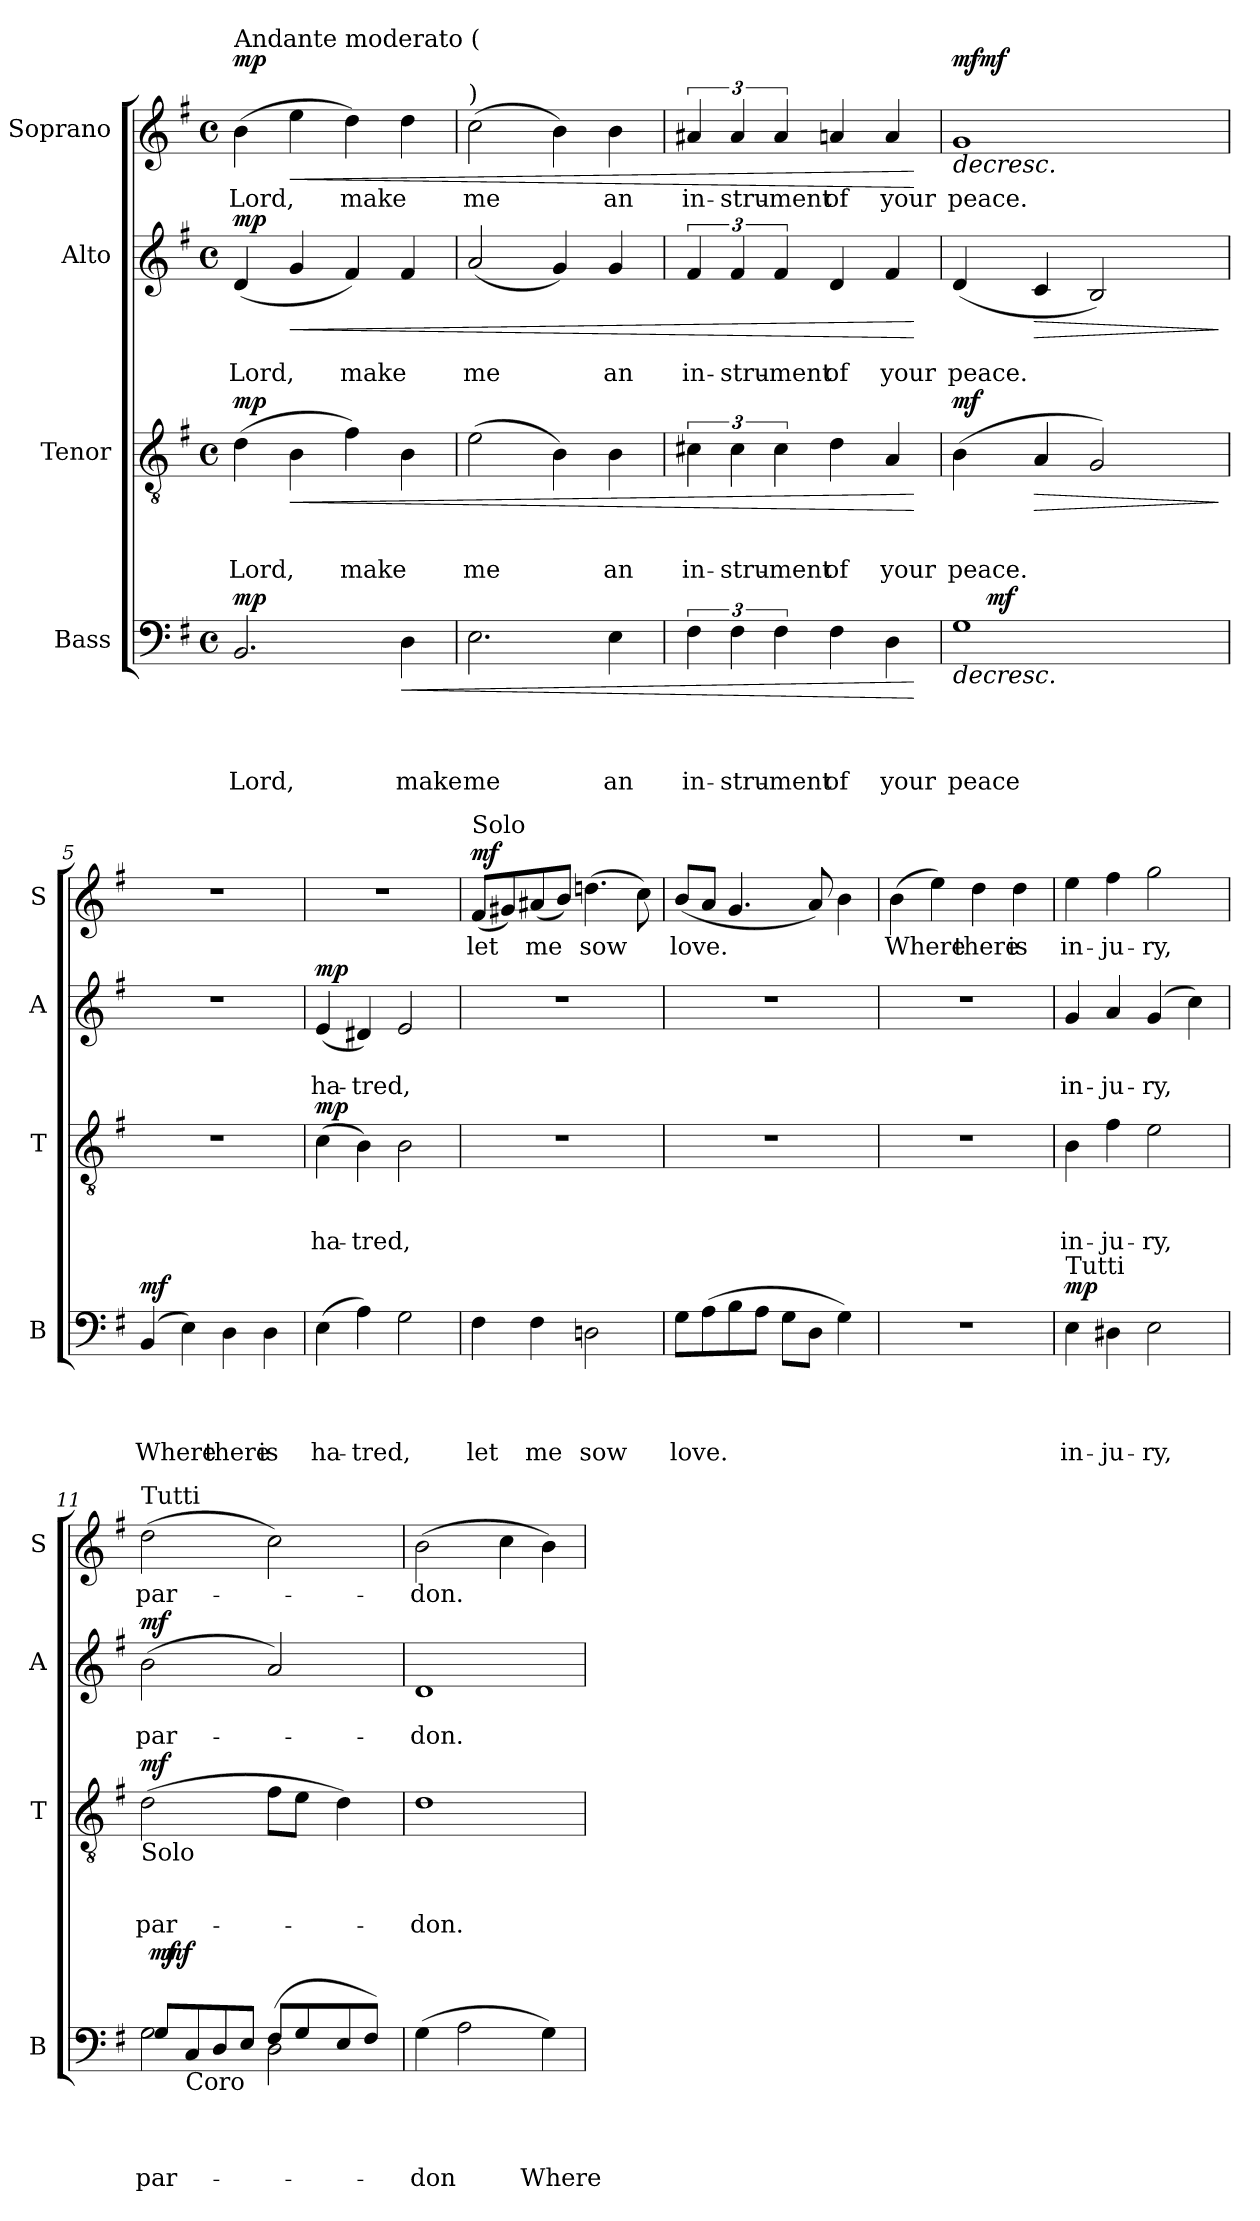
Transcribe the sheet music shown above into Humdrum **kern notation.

**kern	**text	**text	**text	**text	**dynam	**kern	**text	**text	**text	**dynam	**kern	**text	**text	**dynam	**kern	**text	**dynam
*part4	*part4	*part4	*part4	*part4	*part4	*part3	*part3	*part3	*part3	*part3	*part2	*part2	*part2	*part2	*part1	*part1	*part1
*staff4	*staff4	*staff4	*staff4	*staff4	*staff4	*staff3	*staff3	*staff3	*staff3	*staff3	*staff2	*staff2	*staff2	*staff2	*staff1	*staff1	*staff1
*I"Bass	*	*	*	*	*	*I"Tenor	*	*	*	*	*I"Alto	*	*	*	*I"Soprano	*	*
*I'B	*	*	*	*	*	*I'T	*	*	*	*	*I'A	*	*	*	*I'S	*	*
*clefF4	*	*	*	*	*	*clefGv2	*	*	*	*	*clefG2	*	*	*	*clefG2	*	*
*k[f#]	*	*	*	*	*	*k[f#]	*	*	*	*	*k[f#]	*	*	*	*k[f#]	*	*
*G:	*	*	*	*	*	*G:	*	*	*	*	*G:	*	*	*	*G:	*	*
*M4/4	*	*	*	*	*	*M4/4	*	*	*	*	*M4/4	*	*	*	*M4/4	*	*
*met(c)	*	*	*	*	*	*met(c)	*	*	*	*	*met(c)	*	*	*	*met(c)	*	*
=1	=1	=1	=1	=1	=1	=1	=1	=1	=1	=1	=1	=1	=1	=1	=1	=1	=1
!	!	!	!	!	!	!	!	!	!	!	!	!	!	!	!LO:TX:a:t=Andante moderato (	!	!
!	!	!	!	!LO:LY:b	!LO:DY:a	!	!	!	!LO:LY:b	!LO:DY:a	!	!	!LO:LY:b	!LO:DY:a	!	!LO:LY:b	!LO:DY:a
2.BB/	.	.	.	Lord,	mp	(>4d\	.	.	Lord,	mp	(<4d/	.	Lord,	mp	(>4b\	Lord,	mp
!	!	!	!	!	!	!	!	!	!	!LO:HP:b	!	!	!	!LO:HP:b	!	!	!LO:HP:b
.	.	.	.	.	.	4B\	.	.	.	<	4g/	.	.	<	4ee\	.	<
!	!	!	!	!	!	!	!	!	!LO:LY:b	!	!	!	!LO:LY:b	!	!	!LO:LY:b	!
.	.	.	.	.	.	4f#\)	.	.	make	.	4f#/)	.	make	.	4dd\)	make	.
*	*	*	*	*	*	*	*	*	*	*	*	*	*	*	*MM84	*	*
!	!	!	!	!LO:LY:b	!LO:HP:b	!	!	!	!	!	!	!	!	!	!	!	!
4D\	.	.	.	make	<	4B\	.	.	.	.	4f#/	.	.	.	4dd\	.	.
=2	=2	=2	=2	=2	=2	=2	=2	=2	=2	=2	=2	=2	=2	=2	=2	=2	=2
!	!	!	!	!	!	!	!	!	!	!	!	!	!	!	!LO:TX:a:t=)	!	!
!	!	!	!	!LO:LY:b	!	!	!	!	!LO:LY:b	!	!	!	!LO:LY:b	!	!	!LO:LY:b	!
2.E\	.	.	.	me	.	(>2e\	.	.	me	.	(<2a/	.	me	.	(>2cc\	me	.
.	.	.	.	.	.	4B\)	.	.	.	.	4g/)	.	.	.	4b\)	.	.
!	!	!	!	!LO:LY:b	!	!	!	!	!LO:LY:b	!	!	!	!LO:LY:b	!	!	!LO:LY:b	!
4E\	.	.	.	an	.	4B\	.	.	an	.	4g/	.	an	.	4b\	an	.
=3	=3	=3	=3	=3	=3	=3	=3	=3	=3	=3	=3	=3	=3	=3	=3	=3	=3
!	!	!	!	!LO:LY:b	!	!	!	!	!LO:LY:b	!	!	!	!LO:LY:b	!	!	!LO:LY:b	!
6F#\	.	.	.	in-	.	6c#X\	.	.	in-	.	6f#/	.	in-	.	6a#X/	in-	.
!	!	!	!	!LO:LY:b	!	!	!	!	!LO:LY:b	!	!	!	!LO:LY:b	!	!	!LO:LY:b	!
6F#\	.	.	.	-stru-	.	6c#\	.	.	-stru-	.	6f#/	.	-stru-	.	6a#/	-stru-	.
!	!	!	!	!LO:LY:b	!	!	!	!	!LO:LY:b	!	!	!	!LO:LY:b	!	!	!LO:LY:b	!
6F#\	.	.	.	-ment	.	6c#\	.	.	-ment	.	6f#/	.	-ment	.	6a#/	-ment	.
!	!	!	!	!LO:LY:b	!	!	!	!	!LO:LY:b	!	!	!	!LO:LY:b	!	!	!LO:LY:b	!
4F#\	.	.	.	of	.	4d\	.	.	of	.	4d/	.	of	.	4an/	of	.
!	!	!	!	!LO:LY:b	!	!	!	!	!LO:LY:b	!	!	!	!LO:LY:b	!	!	!LO:LY:b	!
4D\	.	.	.	your	.	4A/	.	.	your	.	4f#/	.	your	.	4a/	your	.
.	.	.	.	.	[	.	.	.	.	[	.	.	.	[	.	.	[
=4	=4	=4	=4	=4	=4	=4	=4	=4	=4	=4	=4	=4	=4	=4	=4	=4	=4
!	!	!	!	!LO:LY:b	!LO:HP:b	!	!	!	!LO:LY:b	!LO:DY:a	!	!	!LO:LY:b	!	!	!LO:LY:b	!LO:HP:b
!	!	!	!	!	!	!	!	!	!	!	!	!	!	!	!	!	!LO:DY:n=1:a
*^	*	*	*	*	*	*	*	*	*	*	*	*	*	*	*^	*	*
1G	16ryy	.	.	.	peace	>	(>4B\	.	.	peace.	mf	(<4d/	.	peace.	.	1g	24ryy	peace.	> mf
.	.	.	.	.	.	.	.	.	.	.	.	.	.	.	.	.	96ryy	.	.
!	!	!	!	!	!	!	!	!	!	!	!	!	!	!	!	!	!	!	!LO:DY:n=2:b
.	.	.	.	.	.	.	.	.	.	.	.	.	.	.	.	.	3%2ryy	.	mf
!	!	!	!	!	!	!LO:DY:a	!	!	!	!	!	!	!	!	!	!	!	!	!
.	2...ryy	.	.	.	.	mf	.	.	.	.	.	.	.	.	.	.	.	.	.
!	!	!	!	!	!	!	!	!	!	!	!LO:HP:b	!	!	!	!LO:HP:b	!	!	!	!
.	.	.	.	.	.	.	4A/	.	.	.	>	4c/	.	.	>	.	.	.	.
.	.	.	.	.	.	.	2G/)	.	.	.	.	2B/)	.	.	.	.	.	.	.
.	.	.	.	.	.	.	.	.	.	.	.	.	.	.	.	.	6ryy	.	.
.	.	.	.	.	.	.	.	.	.	.	.	.	.	.	.	.	12ryy	.	.
.	.	.	.	.	.	.	.	.	.	.	.	.	.	.	.	.	48.ryy	.	.
.	.	.	.	.	.	.	.	.	.	.	]	.	.	.	]	.	.	.	.
=5	=5	=5	=5	=5	=5	=5	=5	=5	=5	=5	=5	=5	=5	=5	=5	=5	=5	=5	=5
!LO:TX:a:t=Solo	!	!	!	!	!	!	!	!	!	!	!	!	!	!	!	!	!	!	!
!	!	!	!	!	!LO:LY:b	!LO:DY:a	!	!	!	!	!	!	!	!	!	!	!	!	!
*v	*v	*	*	*	*	*	*	*	*	*	*	*	*	*	*	*v	*v	*	*
(4BB/	.	.	.	Where	mf	1r	.	.	.	.	1r	.	.	.	1r	.	.
4E\)	.	.	.	.	]	.	.	.	.	.	.	.	.	.	.	.	.
!	!	!	!	!LO:LY:b	!	!	!	!	!	!	!	!	!	!	!	!	!
4D\	.	.	.	there	.	.	.	.	.	.	.	.	.	.	.	.	.
!	!	!	!	!LO:LY:b	!	!	!	!	!	!	!	!	!	!	!	!	!
4D\	.	.	.	is	.	.	.	.	.	.	.	.	.	.	.	.	.
.	.	.	.	.	.	.	.	.	.	.	.	.	.	.	.	.	]
=6	=6	=6	=6	=6	=6	=6	=6	=6	=6	=6	=6	=6	=6	=6	=6	=6	=6
!	!	!	!	!LO:LY:b	!	!	!	!	!LO:LY:b	!LO:DY:a	!	!	!LO:LY:b	!LO:DY:a	!	!	!
(>4E\	.	.	.	ha-	.	(>4c\	.	.	ha-	mp	(<4e/	.	ha-	mp	1r	.	.
!	!	!	!	!LO:LY:b	!	!	!	!	!LO:LY:b	!	!	!	!LO:LY:b	!	!	!	!
4A\)	.	.	.	-tred,	.	4B\)	.	.	-tred,	.	4d#X/)	.	-tred,	.	.	.	.
2G\	.	.	.	.	.	2B\	.	.	.	.	2e/	.	.	.	.	.	.
!!LO:LB:g=z
=7	=7	=7	=7	=7	=7	=7	=7	=7	=7	=7	=7	=7	=7	=7	=7	=7	=7
!	!	!	!	!	!	!	!	!	!	!	!	!	!	!	!LO:TX:a:t=Solo	!	!
!	!	!	!	!LO:LY:b	!	!	!	!	!	!	!	!	!	!	!	!LO:LY:b	!LO:DY:a
4F#\	.	.	.	let	.	1r	.	.	.	.	1r	.	.	.	(<8f#/L	let	mf
.	.	.	.	.	.	.	.	.	.	.	.	.	.	.	8g#X/)	.	.
!	!	!	!	!LO:LY:b	!	!	!	!	!	!	!	!	!	!	!	!LO:LY:b	!
4F#\	.	.	.	me	.	.	.	.	.	.	.	.	.	.	(<8a#X/	me	.
.	.	.	.	.	.	.	.	.	.	.	.	.	.	.	8b/J)	.	.
!	!	!	!	!LO:LY:b	!	!	!	!	!	!	!	!	!	!	!	!LO:LY:b	!
2Dn\	.	.	.	sow	.	.	.	.	.	.	.	.	.	.	(>4.ddn\	sow	.
.	.	.	.	.	.	.	.	.	.	.	.	.	.	.	8cc\)	.	.
=8	=8	=8	=8	=8	=8	=8	=8	=8	=8	=8	=8	=8	=8	=8	=8	=8	=8
!	!	!	!	!LO:LY:b	!	!	!	!	!	!	!	!	!	!	!	!LO:LY:b	!
8G\L	.	.	.	love.	.	1r	.	.	.	.	1r	.	.	.	(>8b/L	love.	.
(>8A\	.	.	.	.	.	.	.	.	.	.	.	.	.	.	8a/J	.	.
8B\	.	.	.	.	.	.	.	.	.	.	.	.	.	.	4.g/	.	.
8A\J	.	.	.	.	.	.	.	.	.	.	.	.	.	.	.	.	.
8G\L	.	.	.	.	.	.	.	.	.	.	.	.	.	.	.	.	.
8D\J	.	.	.	.	.	.	.	.	.	.	.	.	.	.	8a/)	.	.
4G\)	.	.	.	.	.	.	.	.	.	.	.	.	.	.	4b\	.	.
=9	=9	=9	=9	=9	=9	=9	=9	=9	=9	=9	=9	=9	=9	=9	=9	=9	=9
!	!	!	!	!	!	!	!	!	!	!	!	!	!	!	!	!LO:LY:b	!
1r	.	.	.	.	.	1r	.	.	.	.	1r	.	.	.	(>4b\	Where	.
.	.	.	.	.	.	.	.	.	.	.	.	.	.	.	4ee\)	.	.
!	!	!	!	!	!	!	!	!	!	!	!	!	!	!	!	!LO:LY:b	!
.	.	.	.	.	.	.	.	.	.	.	.	.	.	.	4dd\	there	.
!	!	!	!	!	!	!	!	!	!	!	!	!	!	!	!	!LO:LY:b	!
.	.	.	.	.	.	.	.	.	.	.	.	.	.	.	4dd\	is	.
=10	=10	=10	=10	=10	=10	=10	=10	=10	=10	=10	=10	=10	=10	=10	=10	=10	=10
!LO:TX:a:t=Tutti	!	!	!	!	!	!	!	!	!	!	!	!	!	!	!	!	!
!	!	!	!	!LO:LY:b	!LO:DY:a	!	!	!	!LO:LY:b	!	!	!	!LO:LY:b	!	!	!LO:LY:b	!
4E\	.	.	.	in-	mp	4B\	.	.	in-	.	4g/	.	in-	.	4ee\	in-	.
!	!	!	!	!LO:LY:b	!	!	!	!	!LO:LY:b	!	!	!	!LO:LY:b	!	!	!LO:LY:b	!
4D#X\	.	.	.	-ju-	.	4f#\	.	.	-ju-	.	4a/	.	-ju-	.	4ff#\	-ju-	.
!	!	!	!	!LO:LY:b	!	!	!	!	!LO:LY:b	!	!	!	!LO:LY:b	!	!	!LO:LY:b	!
2E\	.	.	.	-ry,	.	2e\	.	.	-ry,	.	(4g/	.	-ry,	.	2gg\	-ry,	.
.	.	.	.	.	.	.	.	.	.	.	4cc\)	.	.	.	.	.	.
=11	=11	=11	=11	=11	=11	=11	=11	=11	=11	=11	=11	=11	=11	=11	=11	=11	=11
*^	*	*	*	*	*	*	*	*	*	*	*	*	*	*	*	*	*
!	!	!	!	!	!	!	!	!	!	!	!	!	!	!	!	!LO:TX:a:t=Tutti	!	!
!	!	!	!	!	!	!	!LO:TX:b:t=Solo	!	!	!	!	!	!	!	!	!	!	!
!	!	!	!	!	!LO:LY:b	!	!	!	!	!LO:LY:b	!LO:DY:a	!	!	!LO:LY:b	!LO:DY:a	!	!LO:LY:b	!
*^	*^	*	*	*	*	*	*	*	*	*	*	*	*	*	*	*	*	*
(>2G\	8G/L	48ryy	24ryy	.	.	.	par-	.	(>2d\	.	.	par-	mf	(>2b\	.	par-	mf	(>2dd\	par-	.
!	!	!	!	!	!	!	!	!LO:DY:b	!	!	!	!	!	!	!	!	!	!	!	!
.	.	3%2ryy	.	.	.	.	.	mf	.	.	.	.	.	.	.	.	.	.	.	.
.	.	.	96ryy	.	.	.	.	.	.	.	.	.	.	.	.	.	.	.	.	.
!	!	!	!	!	!	!	!	!LO:DY:a	!	!	!	!	!	!	!	!	!	!	!	!
.	.	.	3%2ryy	.	.	.	.	mf	.	.	.	.	.	.	.	.	.	.	.	.
!	!LO:TX:b:t=Coro	!	!	!	!	!	!	!	!	!	!	!	!	!	!	!	!	!	!	!
.	8C/	.	.	.	.	.	.	.	.	.	.	.	.	.	.	.	.	.	.	.
.	8D/	.	.	.	.	.	.	.	.	.	.	.	.	.	.	.	.	.	.	.
.	8E/J	.	.	.	.	.	.	.	.	.	.	.	.	.	.	.	.	.	.	.
(2D\	8F#/L	.	.	.	.	.	.	.	8f#\L	.	.	.	.	2a/)	.	.	.	2cc\)	.	.
.	8G/	.	.	.	.	.	.	.	8e\J	.	.	.	.	.	.	.	.	.	.	.
.	.	6...ryy	.	.	.	.	.	.	.	.	.	.	.	.	.	.	.	.	.	.
.	.	.	6ryy	.	.	.	.	.	.	.	.	.	.	.	.	.	.	.	.	.
.	8E/	.	.	.	.	.	.	.	4d\)	.	.	.	.	.	.	.	.	.	.	.
.	8F#/J)	.	.	.	.	.	.	.	.	.	.	.	.	.	.	.	.	.	.	.
.	.	.	12ryy	.	.	.	.	.	.	.	.	.	.	.	.	.	.	.	.	.
.	.	.	48.ryy	.	.	.	.	.	.	.	.	.	.	.	.	.	.	.	.	.
=12	=12	=12	=12	=12	=12	=12	=12	=12	=12	=12	=12	=12	=12	=12	=12	=12	=12	=12	=12	=12
!LO:TX:a:t=Tutti	!	!	!	!	!	!	!	!	!	!	!	!	!	!	!	!	!	!	!	!
!	!	!	!	!	!	!	!LO:LY:b	!	!	!	!	!LO:LY:b	!	!	!	!LO:LY:b	!	!	!LO:LY:b	!
*v	*v	*v	*v	*	*	*	*	*	*	*	*	*	*	*	*	*	*	*	*	*
(>4G\	.	.	.	-don	.	1d	.	.	-don.	.	1d	.	-don.	.	(>2b\	-don.	.
2A\	.	.	.	.	.	.	.	.	.	.	.	.	.	.	.	.	.
.	.	.	.	.	.	.	.	.	.	.	.	.	.	.	4cc\	.	.
!	!	!	!	!LO:LY:b	!	!	!	!	!	!	!	!	!	!	!	!	!
4G\)	.	.	.	Where	.	.	.	.	.	.	.	.	.	.	4b\)	.	.
=	=	=	=	=	=	=	=	=	=	=	=	=	=	=	=	=	=
*-	*-	*-	*-	*-	*-	*-	*-	*-	*-	*-	*-	*-	*-	*-	*-	*-	*-
